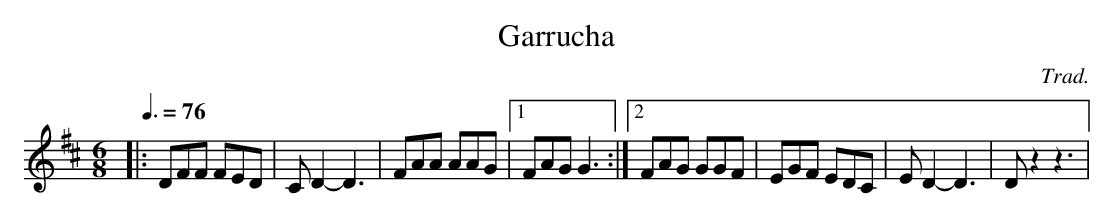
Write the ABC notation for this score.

X:1
T:Garrucha
C:Trad.
M:6/8
L:1/8
Q:3/8=76
K:D
|:DFF FED|C D2-D3|FAA AAG|1 FAG G3:|2 FAG GGF|EGF EDC|E D2-D3|D z2 z3|
